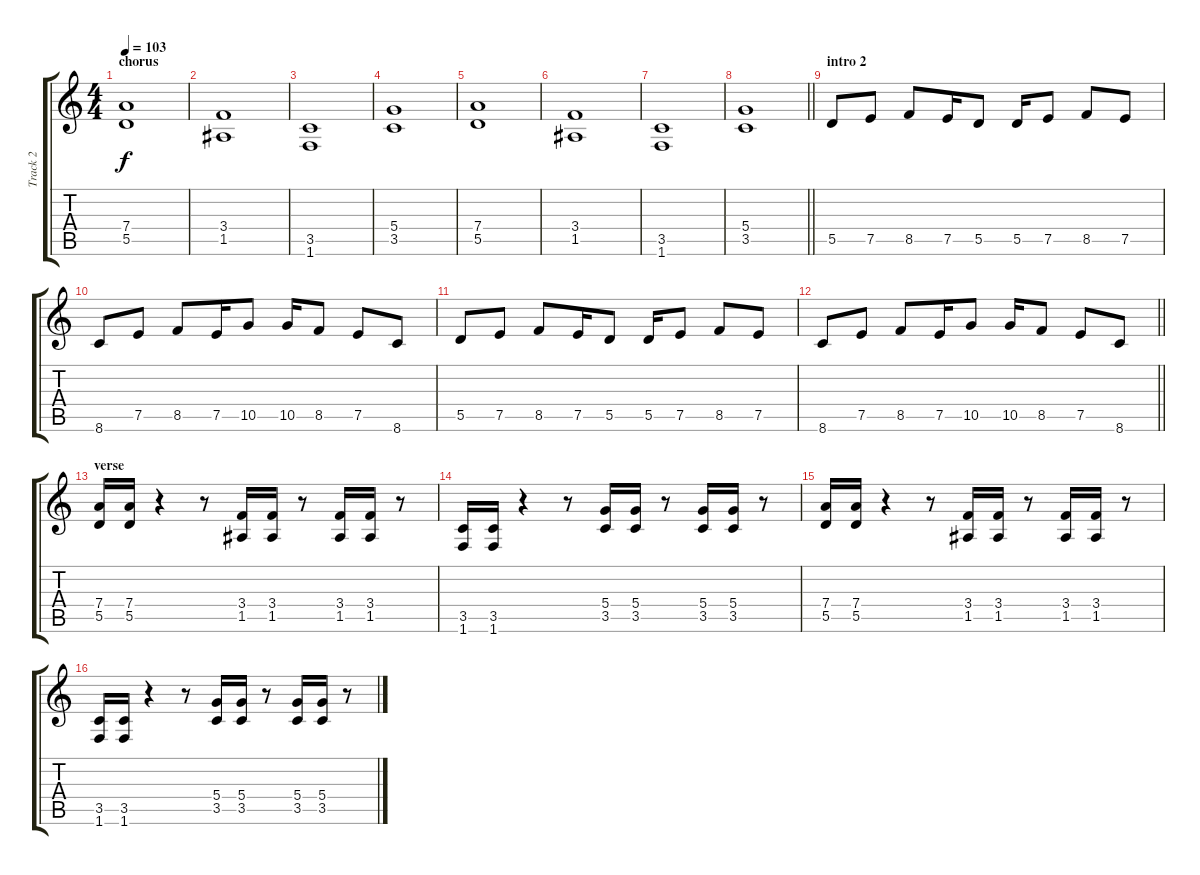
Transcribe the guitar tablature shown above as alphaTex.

\track ("Track 2" "Track 2") {instrument distortionguitar}
\staff {score tabs}
\tuning (E4 B3 G3 D3 A2 E2) {hide}
\ts (4 4)
\section ("" "chorus")
\tempo 103
\clef g2
\ks c
(7.4 5.5).1{dy f} |
(3.4 1.5).1 |
(3.5 1.6).1 |
(5.4 3.5).1 |
(7.4 5.5).1 |
(3.4 1.5).1 |
(3.5 1.6).1 |
\barLineRight lightlight
(5.4 3.5).1 |
\section ("" "intro 2")
5.5.8 7.5.8 8.5.8 7.5.16 5.5.8 5.5.16 7.5.8 8.5.8 7.5.8 |
8.6.8 7.5.8 8.5.8 7.5.16 10.5.8 10.5.16 8.5.8 7.5.8 8.6.8 |
5.5.8 7.5.8 8.5.8 7.5.16 5.5.8 5.5.16 7.5.8 8.5.8 7.5.8 |
\barLineRight lightlight
8.6.8 7.5.8 8.5.8 7.5.16 10.5.8 10.5.16 8.5.8 7.5.8 8.6.8 |
\section ("" "verse")
(7.4 5.5).16 (7.4 5.5).16 r.4 r.8 (3.4 1.5).16 (3.4 1.5).16 r.8 (3.4 1.5).16 (3.4 1.5).16 r.8 |
(3.5 1.6).16 (3.5 1.6).16 r.4 r.8 (5.4 3.5).16 (5.4 3.5).16 r.8 (5.4 3.5).16 (5.4 3.5).16 r.8 |
(7.4 5.5).16 (7.4 5.5).16 r.4 r.8 (3.4 1.5).16 (3.4 1.5).16 r.8 (3.4 1.5).16 (3.4 1.5).16 r.8 |
(3.5 1.6).16 (3.5 1.6).16 r.4 r.8 (5.4 3.5).16 (5.4 3.5).16 r.8 (5.4 3.5).16 (5.4 3.5).16 r.8
